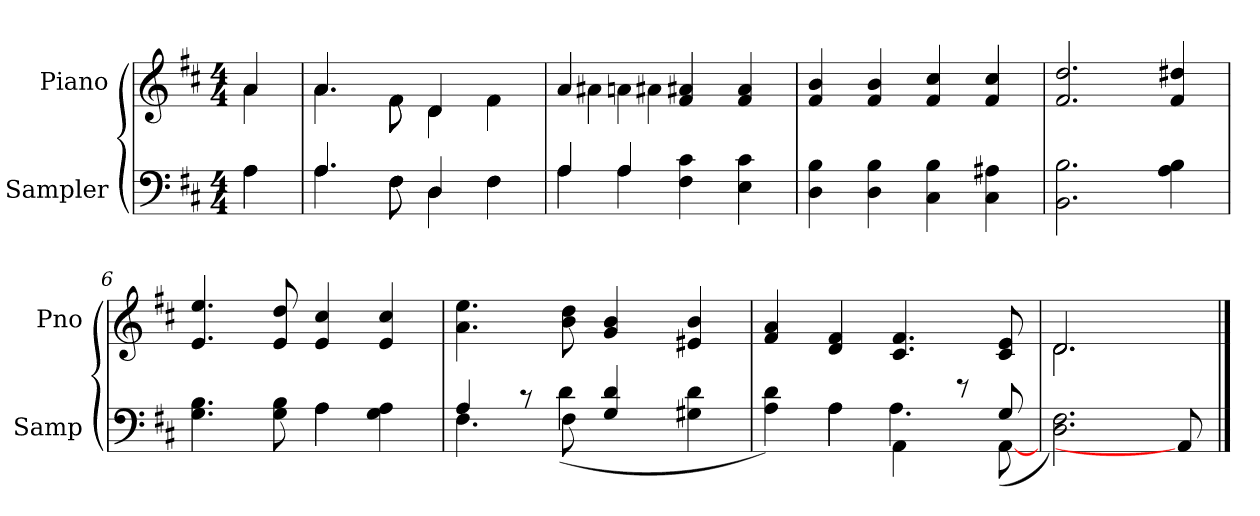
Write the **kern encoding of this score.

**kern	**kern
*part2	*part1
*staff2	*staff1
*I"Sampler	*I"Piano
*I'Samp	*I'Pno
*clefF4	*clefG2
*k[f#c#]	*k[f#c#]
*D:	*D:
*M4/4	*M4/4
=1	=1
*^	*^
4A\	4A	4a/	4a
=2	=2	=2	=2
4.A/	4.A	4.a/	4.a
8F#\	8F#	8f#\	8f#
4D/	4D	4d/	4d
4F#\	4F#	4f#\	4f#
=3	=3	=3	=3
4A/	4A	4a/	4a#
4A/	4A	4a\	4a#
4F# 4c#	2ryy	4f# 4a#X	2ryy
4E 4c#	.	4f# 4a#	.
*v	*v	*	*
*	*v	*v
=4	=4
4D 4B	4f# 4b
4D 4B	4f# 4b
4C# 4B	4f# 4cc#
4C# 4A#X	4f# 4cc#
=5	=5
2.BB 2.B	2.f# 2.dd
4A 4B	4f# 4dd#X
=6	=6
*^	*
4.G 4.B	2ryy	4.e 4.ee
8G 8B	.	8e 8dd
4A\	4A	4e 4cc#
4G 4A	4ryy	4e 4cc#
=7	=7	=7
4A/	4.F#	4.a 4.ee
8r	.	.
8F#\	(4d	8b 8dd
4G 4d	.	4g 4b
.	4.ryy	.
4G#X 4d	.	4e#X 4b
=8	=8	=8
4A 4d)	4ryy	4f# 4a
4A\	4A	4d 4f#
4AA\	4.A	4.c# 4.f#
8r	.	.
8G/	([8AA	8c# 8e
*v	*v	*
=9	=9
*	*^
2.D 2.F#)	2.d/	2.d
8AA]	8ryy	8ryy
*	*v	*v
==	==
*-	*-
